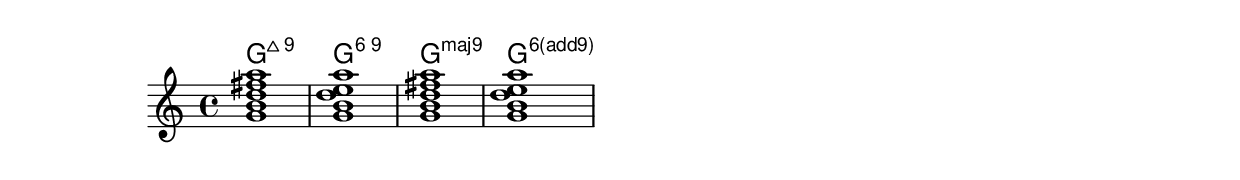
%% DO NOT EDIT this file manually; it is automatically
%% generated from LSR http://lsr.dsi.unimi.it
%% Make any changes in LSR itself, or in Documentation/snippets/new/ ,
%% and then run scripts/auxiliar/makelsr.py
%%
%% This file is in the public domain.
\version "2.14.0"

\header {
  lsrtags = "chords"

%% Translation of GIT committish: 2d548a99cb9dba80f2ff035582009477cd37eceb
  texidoces = "
Se puede usar la propiedad @code{chordNameExceptions} para
almacenar una lista de notaciones espaciales para acordes
específicos.

"
  doctitlees = "Excepciones para los nombres de acorde"


%% Translation of GIT committish: 0a868be38a775ecb1ef935b079000cebbc64de40
  texidocde = "
Die Eigenschaft @code{chordNameExceptions} kann benutzt werden, um eine
Liste an besonderen Notationen für bestimmte Akkorde zu speichern.

"
  doctitlede = "Akkordsymbolausnahmen"

  texidoc = "
The property @code{chordNameExceptions} can be used to store a list of
special notations for specific chords.

"
  doctitle = "Chord name exceptions"
} % begin verbatim

% modify maj9 and 6(add9)
% Exception music is chords with markups
chExceptionMusic = {
  <c e g b d'>1-\markup { \super "maj9" }
  <c e g a d'>1-\markup { \super "6(add9)" }
}

% Convert music to list and prepend to existing exceptions.
chExceptions = #( append
  ( sequential-music-to-chord-exceptions chExceptionMusic #t)
  ignatzekExceptions)

theMusic = \chordmode {
  g1:maj9 g1:6.9
  \set chordNameExceptions = #chExceptions
  g1:maj9 g1:6.9
}

\layout {
  ragged-right = ##t
}

<< \context ChordNames \theMusic
   \context Voice \theMusic
>>

